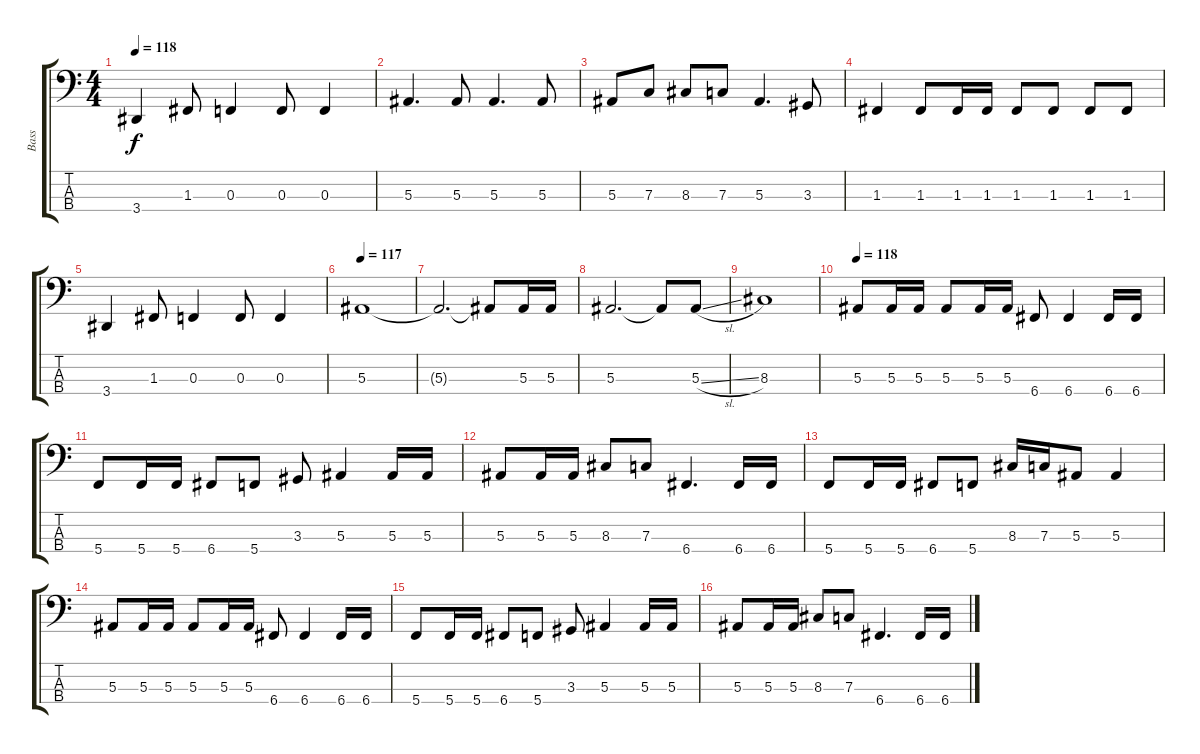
\track ("Bass" "Bass") {instrument electricbassfinger}
\staff {score tabs}
\tuning (Eb2 Bb1 F1 C1) {hide}
\ts (4 4)
\tempo 118
\clef f4
\ks c
3.4.4{dy f} 1.3.8 0.3.4 0.3.8 0.3.4 |
5.3.4{d} 5.3.8 5.3.4{d} 5.3.8 |
5.3.8 7.3.8 8.3.8 7.3.8 5.3.4{d} 3.3.8 |
1.3.4 1.3.8 1.3.16 1.3.16 1.3.8 1.3.8 1.3.8 1.3.8 |
3.4.4 1.3.8 0.3.4 0.3.8 0.3.4 |
\tempo 117
5.3.1 |
5.3{t}.2{d} 5.3{t}.8 5.3.16 5.3.16 |
5.3.2{d} 5.3{t}.8 5.3{sl}.8 |
8.3.1 |
\tempo 118
5.3.8 5.3.16 5.3.16 5.3.8 5.3.16 5.3.16 6.4.8 6.4.4 6.4.16 6.4.16 |
5.4.8 5.4.16 5.4.16 6.4.8 5.4.8 3.3.8 5.3.4 5.3.16 5.3.16 |
5.3.8 5.3.16 5.3.16 8.3.8 7.3.8 6.4.4{d} 6.4.16 6.4.16 |
5.4.8 5.4.16 5.4.16 6.4.8 5.4.8 8.3.16 7.3.16 5.3.8 5.3.4 |
5.3.8 5.3.16 5.3.16 5.3.8 5.3.16 5.3.16 6.4.8 6.4.4 6.4.16 6.4.16 |
5.4.8 5.4.16 5.4.16 6.4.8 5.4.8 3.3.8 5.3.4 5.3.16 5.3.16 |
5.3.8 5.3.16 5.3.16 8.3.8 7.3.8 6.4.4{d} 6.4.16 6.4.16
